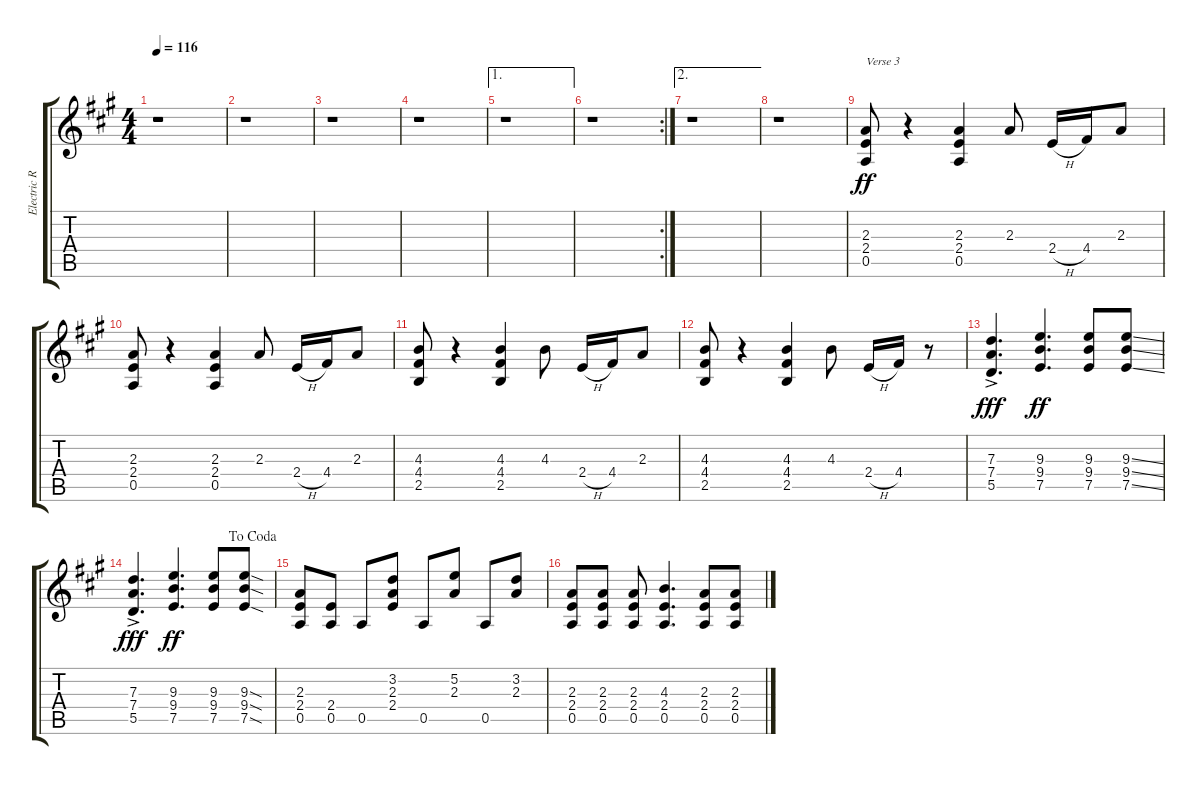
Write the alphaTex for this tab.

\track ("Electric Rhythm 2" "Electric R") {instrument distortionguitar}
\staff {score tabs}
\tuning (E4 B3 G3 D3 A2 E2) {hide}
\ts (4 4)
\tempo 116
\clef g2
\ks a
r.1{dy ff} |
r.1 |
r.1 |
r.1 |
\ae 1
r.1 |
\rc 2
r.1 |
\ae 2
r.1 |
r.1 |
(2.3 2.4 0.5).8{txt "Verse 3"} r.4 (2.3 2.4 0.5).4 2.3.8 2.4{h}.16 4.4.16 2.3.8 |
(2.3 2.4 0.5).8 r.4 (2.3 2.4 0.5).4 2.3.8 2.4{h}.16 4.4.16 2.3.8 |
(4.3 4.4 2.5).8 r.4 (4.3 4.4 2.5).4 4.3.8 2.4{h}.16 4.4.16 2.3.8 |
(4.3 4.4 2.5).8 r.4 (4.3 4.4 2.5).4 4.3.8 2.4{h}.16 4.4.16 r.8 |
(7.3{ac} 7.4{ac} 5.5{ac}).4{d dy fff} (9.3 9.4 7.5).4{d dy ff} (9.3 9.4 7.5).8 (9.3{ss} 9.4{ss} 7.5{ss}).8 |
\jump dacoda
(7.3{ac} 7.4{ac} 5.5{ac}).4{d dy fff} (9.3 9.4 7.5).4{d dy ff} (9.3 9.4 7.5).8 (9.3{sod} 9.4{sod} 7.5{sod}).8 |
(2.3 2.4 0.5).8 (2.4 0.5).8 0.5.8 (3.2 2.3 2.4).8 0.5.8 (5.2 2.3).8 0.5.8 (3.2 2.3).8 |
(2.3 2.4 0.5).8 (2.3 2.4 0.5).8 (2.3 2.4 0.5).8 (4.3 2.4 0.5).4{d} (2.3 2.4 0.5).8 (2.3 2.4 0.5).8
